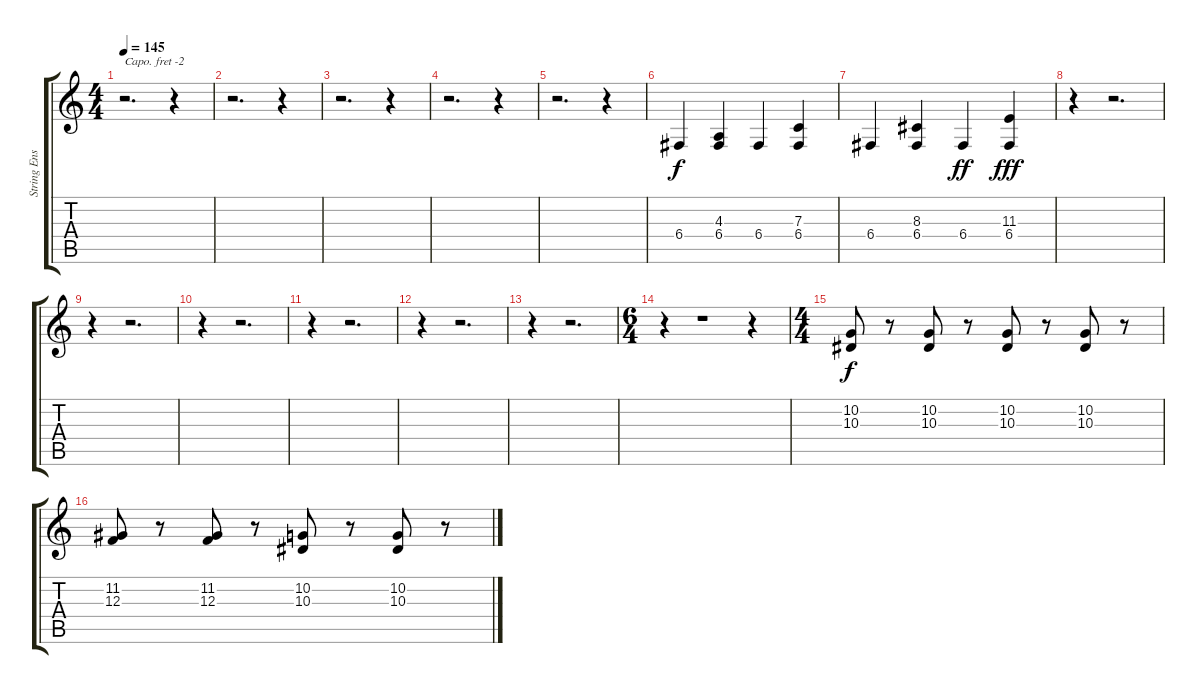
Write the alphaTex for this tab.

\track ("String Ensemble" "String Ens") {instrument stringensemble1}
\staff {score tabs}
\capo -2
\tuning (E4 B3 G3 D3 A2 D2) {hide}
\ts (4 4)
\tempo 145
\clef g2
\ks c
r.2{d dy f} r.4 |
r.2{d} r.4 |
r.2{d} r.4 |
r.2{d} r.4 |
r.2{d} r.4 |
6.4.4 (4.3 6.4).4 6.4.4 (7.3 6.4).4 |
6.4.4 (8.3 6.4).4 6.4.4{dy ff} (11.3 6.4).4{dy fff} |
r.4 r.2{d} |
r.4 r.2{d} |
r.4 r.2{d} |
r.4 r.2{d} |
r.4 r.2{d} |
r.4 r.2{d} |
\ts (6 4)
r.4 r.1 r.4 |
\ts (4 4)
(10.2 10.3).8{dy f} r.8 (10.2 10.3).8 r.8 (10.2 10.3).8 r.8 (10.2 10.3).8 r.8 |
(11.2 12.3).8 r.8 (11.2 12.3).8 r.8 (10.2 10.3).8 r.8 (10.2 10.3).8 r.8
